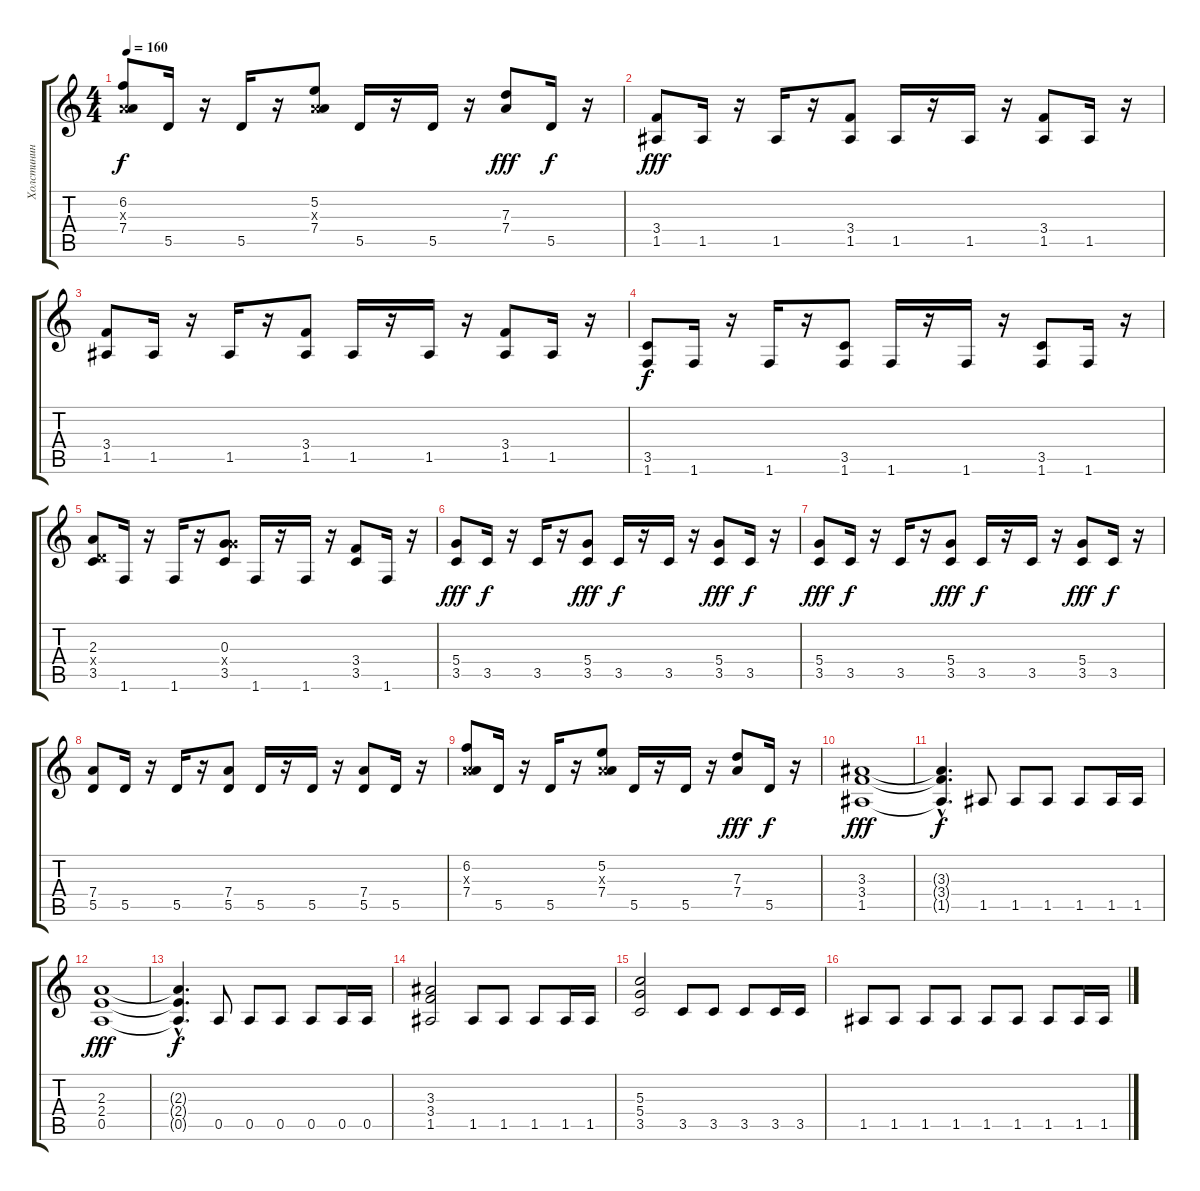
\track ("Холстинин" "Холстинин") {instrument overdrivenguitar}
\staff {score tabs}
\tuning (E4 B3 G3 D3 A2 E2) {hide}
\ts (4 4)
\tempo 160
\clef g2
\ks c
(6.2 2.3{x} 7.4).8{dy f} 5.5.16 r.16 5.5.16 r.16 (5.2 2.3{x} 7.4).8 5.5.16 r.16 5.5.16 r.16 (7.3 7.4).8{dy fff} 5.5.16{dy f} r.16 |
(3.4 1.5).8{dy fff} 1.5.16 r.16 1.5.16 r.16 (3.4 1.5).8 1.5.16 r.16 1.5.16 r.16 (3.4 1.5).8 1.5.16 r.16 |
(3.4 1.5).8 1.5.16 r.16 1.5.16 r.16 (3.4 1.5).8 1.5.16 r.16 1.5.16 r.16 (3.4 1.5).8 1.5.16 r.16 |
(3.5 1.6).8{dy f} 1.6.16 r.16 1.6.16 r.16 (3.5 1.6).8 1.6.16 r.16 1.6.16 r.16 (3.5 1.6).8 1.6.16 r.16 |
(2.3 0.4{x} 3.5).8 1.6.16 r.16 1.6.16 r.16 (0.3 5.4{x} 3.5).8 1.6.16 r.16 1.6.16 r.16 (3.4 3.5).8 1.6.16 r.16 |
(5.4 3.5).8{dy fff} 3.5.16{dy f} r.16 3.5.16 r.16 (5.4 3.5).8{dy fff} 3.5.16{dy f} r.16 3.5.16 r.16 (5.4 3.5).8{dy fff} 3.5.16{dy f} r.16 |
(5.4 3.5).8{dy fff} 3.5.16{dy f} r.16 3.5.16 r.16 (5.4 3.5).8{dy fff} 3.5.16{dy f} r.16 3.5.16 r.16 (5.4 3.5).8{dy fff} 3.5.16{dy f} r.16 |
(7.4 5.5).8 5.5.16 r.16 5.5.16 r.16 (7.4 5.5).8 5.5.16 r.16 5.5.16 r.16 (7.4 5.5).8 5.5.16 r.16 |
(6.2 2.3{x} 7.4).8 5.5.16 r.16 5.5.16 r.16 (5.2 2.3{x} 7.4).8 5.5.16 r.16 5.5.16 r.16 (7.3 7.4).8{dy fff} 5.5.16{dy f} r.16 |
(3.3 3.4 1.5).1{dy fff} |
(3.3{hac t} 3.4{hac t} 1.5{hac t}).4{d dy f} 1.5.8 1.5.8 1.5.8 1.5.8 1.5.16 1.5.16 |
(2.3 2.4 0.5).1{dy fff} |
(2.3{hac t} 2.4{hac t} 0.5{hac t}).4{d dy f} 0.5.8 0.5.8 0.5.8 0.5.8 0.5.16 0.5.16 |
(3.3 3.4 1.5).2 1.5.8 1.5.8 1.5.8 1.5.16 1.5.16 |
(5.3 5.4 3.5).2 3.5.8 3.5.8 3.5.8 3.5.16 3.5.16 |
1.5.8 1.5.8 1.5.8 1.5.8 1.5.8 1.5.8 1.5.8 1.5.16 1.5.16
